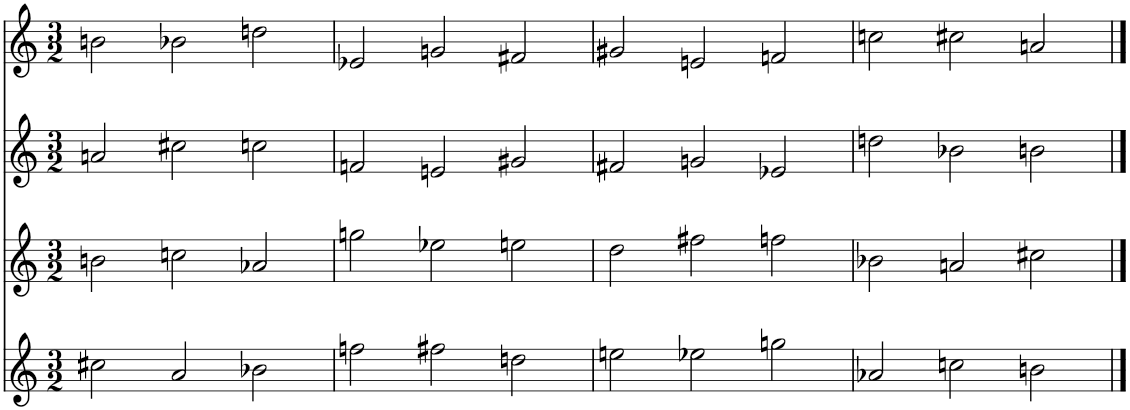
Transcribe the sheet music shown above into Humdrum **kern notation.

**kern	**kern	**kern	**kern
*part4	*part3	*part2	*part1
*staff4	*staff3	*staff2	*staff1
*I"Violin	*I"Violin	*I"Violin	*I"Violin
*I'Vln.	*I'Vln.	*I'Vln.	*I'Vln.
*clefG2	*clefG2	*clefG2	*clefG2
*k[]	*k[]	*k[]	*k[]
*M3/2	*M3/2	*M3/2	*M3/2
=1	=1	=1	=1
2cc#X\	2bn\	2an/	2bn\
2a/	2ccn\	2cc#X\	2b-X\
2b-X\	2a-X/	2ccn\	2ddn\
=2	=2	=2	=2
2ffn\	2ggn\	2fn/	2e-X/
2ff#X\	2ee-X\	2en/	2gn/
2ddn\	2een\	2g#X/	2f#X/
=3	=3	=3	=3
2een\	2dd\	2f#X/	2g#X/
2ee-X\	2ff#X\	2gn/	2en/
2ggn\	2ffn\	2e-X/	2fn/
=4	=4	=4	=4
2a-X/	2b-X\	2ddn\	2ccn\
2ccn\	2an/	2b-X\	2cc#X\
2bn\	2cc#X\	2bn\	2an/
==	==	==	==
*-	*-	*-	*-
